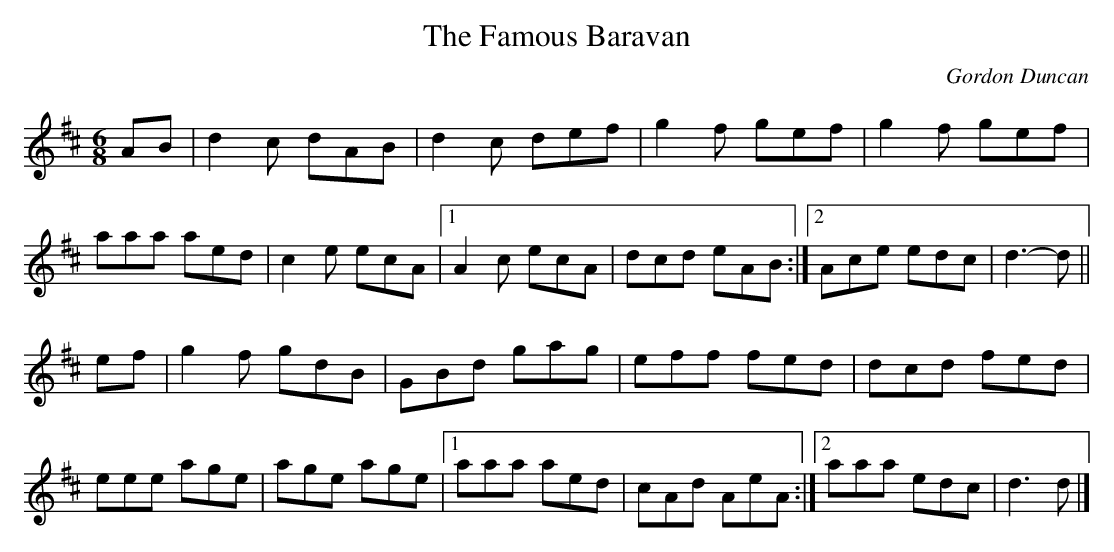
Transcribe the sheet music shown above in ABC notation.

X:1
T:Famous Baravan, The
C:Gordon Duncan
M:6/8
L:1/8
K:D major
AB | \
d2c dAB | d2c def | g2f gef  | g2f gef  | \
aaa aed | c2e ecA |1 A2c ecA | dcd eAB :|2 Ace edc | d3 - d ||
ef |\
g2f gdB | GBd gag | eff fed  | dcd fed  | \
eee age | age age |1 aaa aed | cAd AeA :|2 aaa edc | d3 d |]
